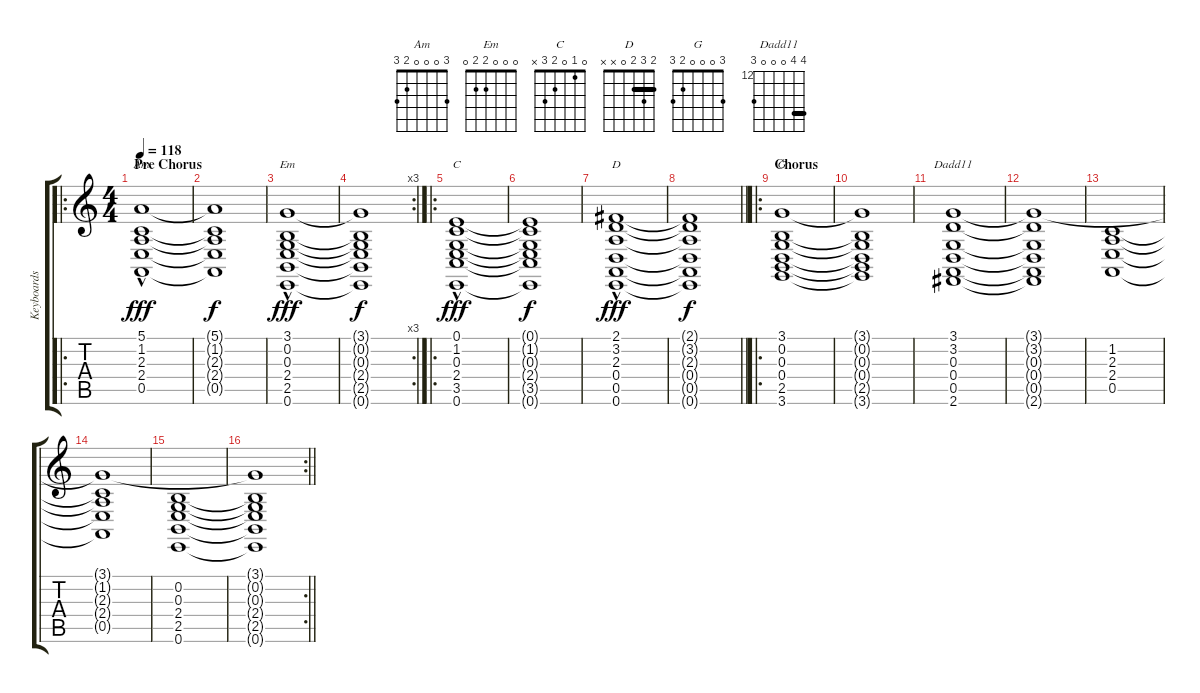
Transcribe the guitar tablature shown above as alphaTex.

\track ("Keyboards" "Keyboards") {instrument pad5bowed}
\staff {score tabs}
\tuning (E4 B3 G3 D3 A2 E2) {hide}
\chord ("Am" 3 0 0 0 2 3)
\chord ("Em" 0 0 0 2 2 0)
\chord ("C" 0 1 0 2 3 x)
\chord ("D" 2 3 2 0 x x) {barre 2}
\chord ("G" 3 0 0 0 2 3)
\chord ("Dadd11" 15 15 0 0 0 14) {firstfret 12 barre 15}
\ro
\ts (4 4)
\section ("" "Pre Chorus")
\tempo 118
\clef g2
\ks c
(5.1 1.2{hac} 2.3{hac} 2.4{hac} 0.5{hac}).1{ch "Am" dy fff instrument stringensemble2} |
(5.1{t} 1.2{t} 2.3{t} 2.4{t} 0.5{t}).1{dy f} |
(3.1 0.2 0.3 2.4{hac} 2.5{hac} 0.6{hac}).1{ch "Em" dy fff} |
\rc 3
(3.1{t} 0.2{t} 0.3{t} 2.4{t} 2.5{t} 0.6{t}).1{dy f} |
\ro
(0.1{hac} 1.2{hac} 0.3{hac} 2.4{hac} 3.5{hac} 0.6{hac}).1{ch "C" dy fff} |
(0.1{t} 1.2{t} 0.3{t} 2.4{t} 3.5{t} 0.6{t}).1{dy f} |
(2.1{hac} 3.2{hac} 2.3{hac} 0.4{hac} 0.5{hac} 0.6{hac}).1{ch "D" dy fff} |
\barLineRight lightlight
(2.1{t} 3.2{t} 2.3{t} 0.4{t} 0.5{t} 0.6{t}).1{dy f} |
\ro
\section ("" "Chorus")
(3.1 0.2 0.3 0.4 2.5 3.6).1{ch "G" instrument synthstrings2} |
(3.1{t} 0.2{t} 0.3{t} 0.4{t} 2.5{t} 3.6{t}).1 |
(3.1 3.2 0.3 0.4 0.5 2.6).1{ch "Dadd11"} |
(3.1{t} 3.2{t} 0.3{t} 0.4{t} 0.5{t} 2.6{t}).1 |
(1.2 2.3 2.4 0.5).1 |
(3.1{t} 1.2{t} 2.3{t} 2.4{t} 0.5{t}).1 |
(0.2 0.3 2.4 2.5 0.6).1 |
\rc 2
\barLineRight lightlight
(3.1{t} 0.2{t} 0.3{t} 2.4{t} 2.5{t} 0.6{t}).1
